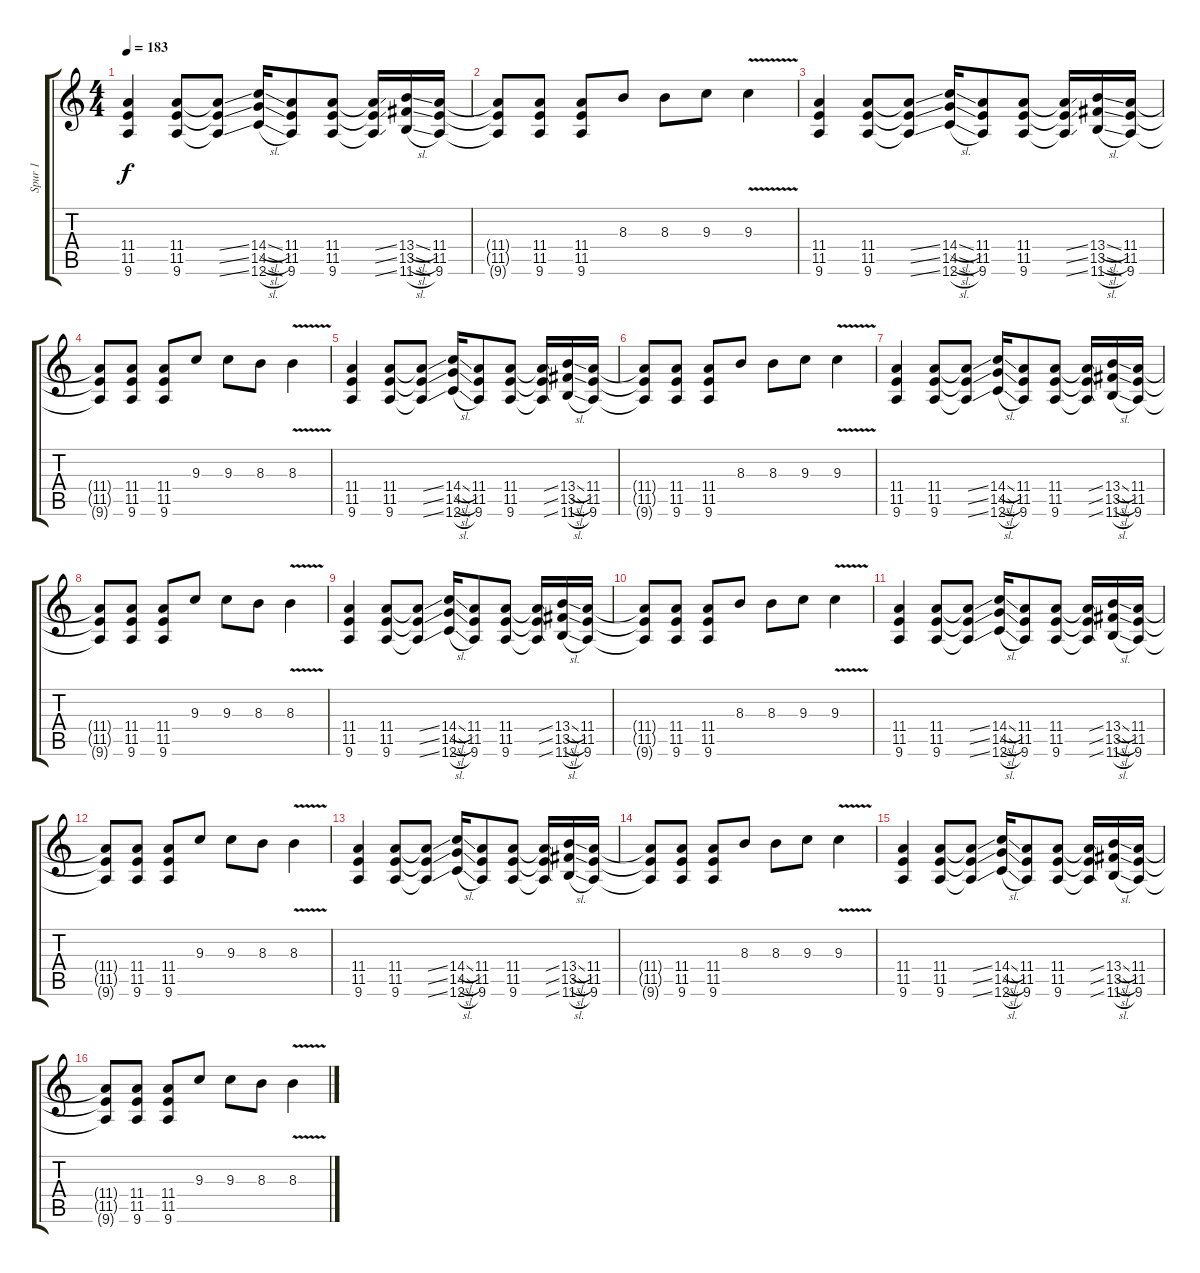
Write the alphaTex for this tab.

\track ("Spur 1" "Spur 1") {instrument distortionguitar}
\staff {score tabs}
\tuning (C4 G3 Eb3 Bb2 F2 C2) {hide}
\ts (4 4)
\tempo 183
\clef g2
\ks c
(11.4 11.5 9.6).4{dy f} (11.4 11.5 9.6).8 (11.4{ss t} 11.5{ss t} 9.6{ss t}).8 (14.4{sl} 14.5{sl} 12.6{sl}).16 (11.4 11.5 9.6).8 (11.4 11.5 9.6).8 (11.4{ss t} 11.5{ss t} 9.6{ss t}).16 (13.4{sl} 13.5{sl} 11.6{sl}).16 (11.4 11.5 9.6).16 |
(11.4{t} 11.5{t} 9.6{t}).8 (11.4 11.5 9.6).8 (11.4 11.5 9.6).8 8.3.8 8.3.8 9.3.8 9.3{v}.4 |
(11.4 11.5 9.6).4 (11.4 11.5 9.6).8 (11.4{ss t} 11.5{ss t} 9.6{ss t}).8 (14.4{sl} 14.5{sl} 12.6{sl}).16 (11.4 11.5 9.6).8 (11.4 11.5 9.6).8 (11.4{ss t} 11.5{ss t} 9.6{ss t}).16 (13.4{sl} 13.5{sl} 11.6{sl}).16 (11.4 11.5 9.6).16 |
(11.4{t} 11.5{t} 9.6{t}).8 (11.4 11.5 9.6).8 (11.4 11.5 9.6).8 9.3.8 9.3.8 8.3.8 8.3{v}.4 |
(11.4 11.5 9.6).4 (11.4 11.5 9.6).8 (11.4{ss t} 11.5{ss t} 9.6{ss t}).8 (14.4{sl} 14.5{sl} 12.6{sl}).16 (11.4 11.5 9.6).8 (11.4 11.5 9.6).8 (11.4{ss t} 11.5{ss t} 9.6{ss t}).16 (13.4{sl} 13.5{sl} 11.6{sl}).16 (11.4 11.5 9.6).16 |
(11.4{t} 11.5{t} 9.6{t}).8 (11.4 11.5 9.6).8 (11.4 11.5 9.6).8 8.3.8 8.3.8 9.3.8 9.3{v}.4 |
(11.4 11.5 9.6).4 (11.4 11.5 9.6).8 (11.4{ss t} 11.5{ss t} 9.6{ss t}).8 (14.4{sl} 14.5{sl} 12.6{sl}).16 (11.4 11.5 9.6).8 (11.4 11.5 9.6).8 (11.4{ss t} 11.5{ss t} 9.6{ss t}).16 (13.4{sl} 13.5{sl} 11.6{sl}).16 (11.4 11.5 9.6).16 |
(11.4{t} 11.5{t} 9.6{t}).8 (11.4 11.5 9.6).8 (11.4 11.5 9.6).8 9.3.8 9.3.8 8.3.8 8.3{v}.4 |
(11.4 11.5 9.6).4 (11.4 11.5 9.6).8 (11.4{ss t} 11.5{ss t} 9.6{ss t}).8 (14.4{sl} 14.5{sl} 12.6{sl}).16 (11.4 11.5 9.6).8 (11.4 11.5 9.6).8 (11.4{ss t} 11.5{ss t} 9.6{ss t}).16 (13.4{sl} 13.5{sl} 11.6{sl}).16 (11.4 11.5 9.6).16 |
(11.4{t} 11.5{t} 9.6{t}).8 (11.4 11.5 9.6).8 (11.4 11.5 9.6).8 8.3.8 8.3.8 9.3.8 9.3{v}.4 |
(11.4 11.5 9.6).4 (11.4 11.5 9.6).8 (11.4{ss t} 11.5{ss t} 9.6{ss t}).8 (14.4{sl} 14.5{sl} 12.6{sl}).16 (11.4 11.5 9.6).8 (11.4 11.5 9.6).8 (11.4{ss t} 11.5{ss t} 9.6{ss t}).16 (13.4{sl} 13.5{sl} 11.6{sl}).16 (11.4 11.5 9.6).16 |
(11.4{t} 11.5{t} 9.6{t}).8 (11.4 11.5 9.6).8 (11.4 11.5 9.6).8 9.3.8 9.3.8 8.3.8 8.3{v}.4 |
(11.4 11.5 9.6).4 (11.4 11.5 9.6).8 (11.4{ss t} 11.5{ss t} 9.6{ss t}).8 (14.4{sl} 14.5{sl} 12.6{sl}).16 (11.4 11.5 9.6).8 (11.4 11.5 9.6).8 (11.4{ss t} 11.5{ss t} 9.6{ss t}).16 (13.4{sl} 13.5{sl} 11.6{sl}).16 (11.4 11.5 9.6).16 |
(11.4{t} 11.5{t} 9.6{t}).8 (11.4 11.5 9.6).8 (11.4 11.5 9.6).8 8.3.8 8.3.8 9.3.8 9.3{v}.4 |
(11.4 11.5 9.6).4 (11.4 11.5 9.6).8 (11.4{ss t} 11.5{ss t} 9.6{ss t}).8 (14.4{sl} 14.5{sl} 12.6{sl}).16 (11.4 11.5 9.6).8 (11.4 11.5 9.6).8 (11.4{ss t} 11.5{ss t} 9.6{ss t}).16 (13.4{sl} 13.5{sl} 11.6{sl}).16 (11.4 11.5 9.6).16 |
(11.4{t} 11.5{t} 9.6{t}).8 (11.4 11.5 9.6).8 (11.4 11.5 9.6).8 9.3.8 9.3.8 8.3.8 8.3{v}.4
